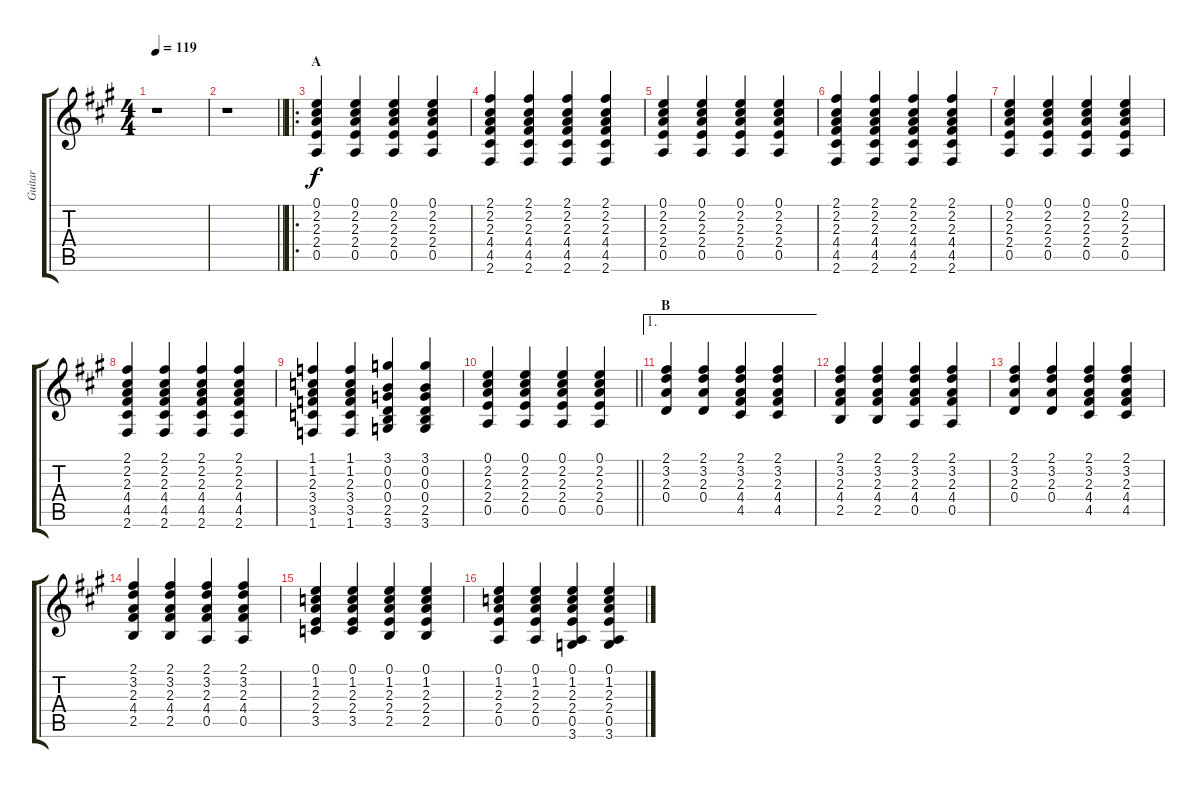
\track ("Guitar" "Guitar") {instrument electricguitarclean}
\staff {score tabs}
\tuning (E4 B3 G3 D3 A2 E2) {hide}
\ts (4 4)
\tempo 119
\clef g2
\ks a
r.1{dy f instrument electricguitarclean} |
\barLineRight lightlight
r.1 |
\ro
\section ("" "A")
(0.1 2.2 2.3 2.4 0.5).4 (0.1 2.2 2.3 2.4 0.5).4 (0.1 2.2 2.3 2.4 0.5).4 (0.1 2.2 2.3 2.4 0.5).4 |
(2.1 2.2 2.3 4.4 4.5 2.6).4 (2.1 2.2 2.3 4.4 4.5 2.6).4 (2.1 2.2 2.3 4.4 4.5 2.6).4 (2.1 2.2 2.3 4.4 4.5 2.6).4 |
(0.1 2.2 2.3 2.4 0.5).4 (0.1 2.2 2.3 2.4 0.5).4 (0.1 2.2 2.3 2.4 0.5).4 (0.1 2.2 2.3 2.4 0.5).4 |
(2.1 2.2 2.3 4.4 4.5 2.6).4 (2.1 2.2 2.3 4.4 4.5 2.6).4 (2.1 2.2 2.3 4.4 4.5 2.6).4 (2.1 2.2 2.3 4.4 4.5 2.6).4 |
(0.1 2.2 2.3 2.4 0.5).4 (0.1 2.2 2.3 2.4 0.5).4 (0.1 2.2 2.3 2.4 0.5).4 (0.1 2.2 2.3 2.4 0.5).4 |
(2.1 2.2 2.3 4.4 4.5 2.6).4 (2.1 2.2 2.3 4.4 4.5 2.6).4 (2.1 2.2 2.3 4.4 4.5 2.6).4 (2.1 2.2 2.3 4.4 4.5 2.6).4 |
(1.1 1.2 2.3 3.4 3.5 1.6).4 (1.1 1.2 2.3 3.4 3.5 1.6).4 (3.1 0.2 0.3 0.4 2.5 3.6).4 (3.1 0.2 0.3 0.4 2.5 3.6).4 |
\barLineRight lightlight
(0.1 2.2 2.3 2.4 0.5).4 (0.1 2.2 2.3 2.4 0.5).4 (0.1 2.2 2.3 2.4 0.5).4 (0.1 2.2 2.3 2.4 0.5).4 |
\ae 1
\section ("" "B")
(2.1 3.2 2.3 0.4).4 (2.1 3.2 2.3 0.4).4 (2.1 3.2 2.3 4.4 4.5).4 (2.1 3.2 2.3 4.4 4.5).4 |
(2.1 3.2 2.3 4.4 2.5).4 (2.1 3.2 2.3 4.4 2.5).4 (2.1 3.2 2.3 4.4 0.5).4 (2.1 3.2 2.3 4.4 0.5).4 |
(2.1 3.2 2.3 0.4).4 (2.1 3.2 2.3 0.4).4 (2.1 3.2 2.3 4.4 4.5).4 (2.1 3.2 2.3 4.4 4.5).4 |
(2.1 3.2 2.3 4.4 2.5).4 (2.1 3.2 2.3 4.4 2.5).4 (2.1 3.2 2.3 4.4 0.5).4 (2.1 3.2 2.3 4.4 0.5).4 |
(0.1 1.2 2.3 2.4 3.5).4 (0.1 1.2 2.3 2.4 3.5).4 (0.1 1.2 2.3 2.4 2.5).4 (0.1 1.2 2.3 2.4 2.5).4 |
(0.1 1.2 2.3 2.4 0.5).4 (0.1 1.2 2.3 2.4 0.5).4 (0.1 1.2 2.3 2.4 0.5 3.6).4 (0.1 1.2 2.3 2.4 0.5 3.6).4
